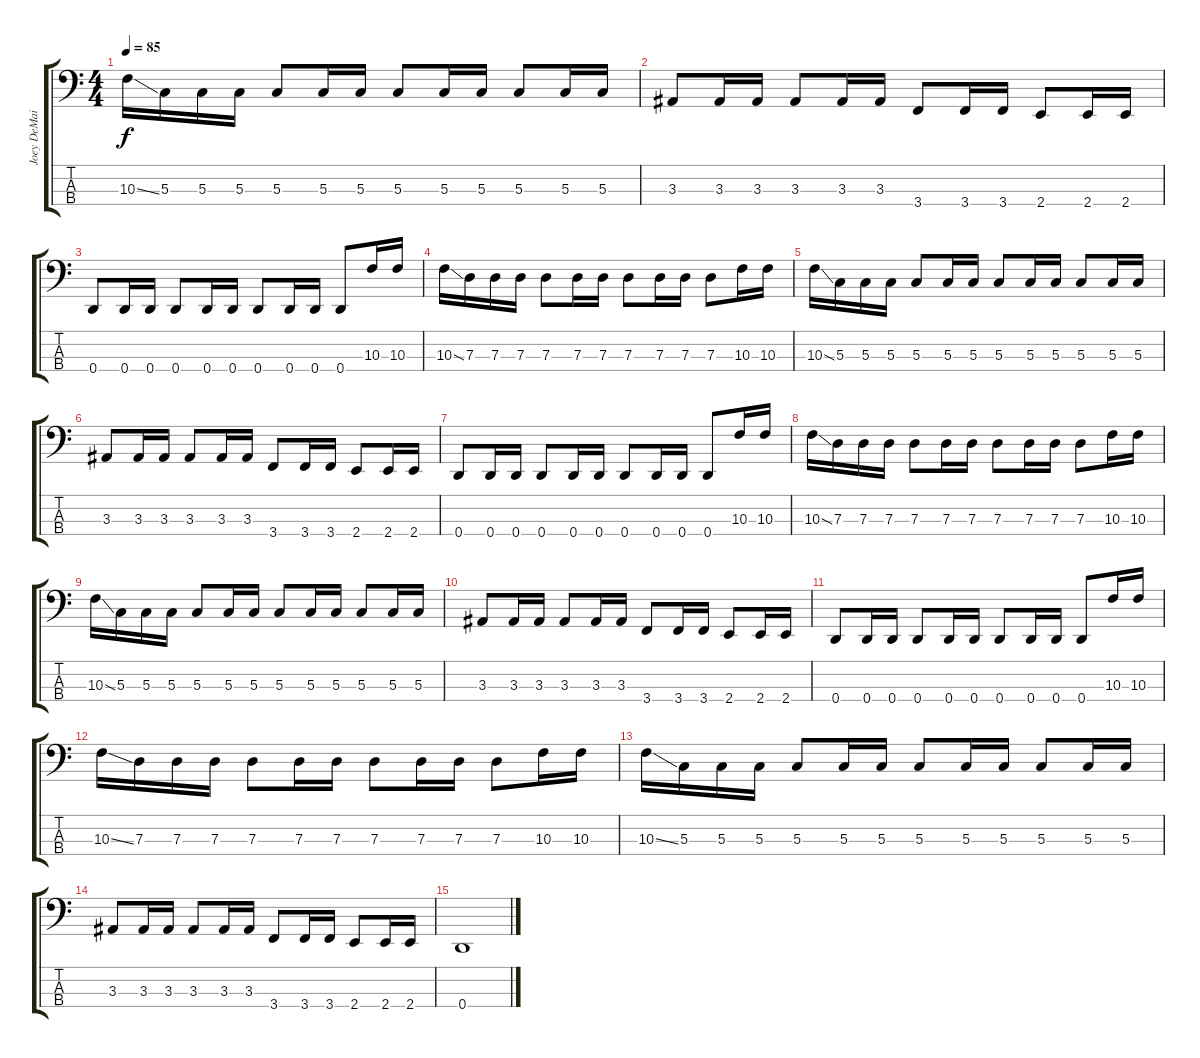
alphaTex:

\track ("Joey DeMaio" "Joey DeMai") {instrument electricbasspick}
\staff {score tabs}
\tuning (F2 C2 G1 D1) {hide}
\ts (4 4)
\tempo 85
\clef f4
\ks c
10.3{ss}.16{dy f} 5.3.16 5.3.16 5.3.16 5.3.8 5.3.16 5.3.16 5.3.8 5.3.16 5.3.16 5.3.8 5.3.16 5.3.16 |
3.3.8 3.3.16 3.3.16 3.3.8 3.3.16 3.3.16 3.4.8 3.4.16 3.4.16 2.4.8 2.4.16 2.4.16 |
0.4.8 0.4.16 0.4.16 0.4.8 0.4.16 0.4.16 0.4.8 0.4.16 0.4.16 0.4.8 10.3.16 10.3.16 |
10.3{ss}.16 7.3.16 7.3.16 7.3.16 7.3.8 7.3.16 7.3.16 7.3.8 7.3.16 7.3.16 7.3.8 10.3.16 10.3.16 |
10.3{ss}.16 5.3.16 5.3.16 5.3.16 5.3.8 5.3.16 5.3.16 5.3.8 5.3.16 5.3.16 5.3.8 5.3.16 5.3.16 |
3.3.8 3.3.16 3.3.16 3.3.8 3.3.16 3.3.16 3.4.8 3.4.16 3.4.16 2.4.8 2.4.16 2.4.16 |
0.4.8 0.4.16 0.4.16 0.4.8 0.4.16 0.4.16 0.4.8 0.4.16 0.4.16 0.4.8 10.3.16 10.3.16 |
10.3{ss}.16 7.3.16 7.3.16 7.3.16 7.3.8 7.3.16 7.3.16 7.3.8 7.3.16 7.3.16 7.3.8 10.3.16 10.3.16 |
10.3{ss}.16 5.3.16 5.3.16 5.3.16 5.3.8 5.3.16 5.3.16 5.3.8 5.3.16 5.3.16 5.3.8 5.3.16 5.3.16 |
3.3.8 3.3.16 3.3.16 3.3.8 3.3.16 3.3.16 3.4.8 3.4.16 3.4.16 2.4.8 2.4.16 2.4.16 |
0.4.8 0.4.16 0.4.16 0.4.8 0.4.16 0.4.16 0.4.8 0.4.16 0.4.16 0.4.8 10.3.16 10.3.16 |
10.3{ss}.16{volume 9} 7.3.16 7.3.16 7.3.16 7.3.8 7.3.16 7.3.16 7.3.8 7.3.16 7.3.16 7.3.8 10.3.16 10.3.16 |
10.3{ss}.16 5.3.16 5.3.16 5.3.16 5.3.8 5.3.16 5.3.16 5.3.8 5.3.16 5.3.16 5.3.8 5.3.16 5.3.16 |
3.3.8{volume 4} 3.3.16 3.3.16 3.3.8 3.3.16 3.3.16 3.4.8 3.4.16 3.4.16 2.4.8 2.4.16 2.4.16 |
0.4.1
